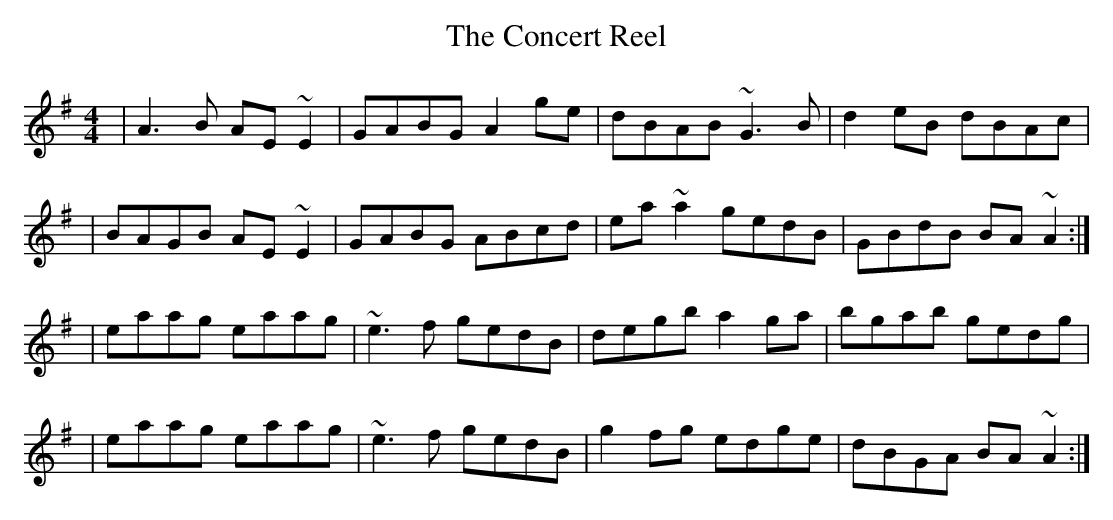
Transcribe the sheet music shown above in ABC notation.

X:1
T:The Concert Reel
M:4/4
L:1/8
K:G
|A3B AE~E2|GABG A2ge|dBAB ~G3B|d2eB dBAc|
|BAGB AE~E2|GABG ABcd|ea~a2 gedB|GBdB BA~A2:|
|eaag eaag|~e3f gedB|degb a2ga|bgab gedg|
|eaag eaag|~e3f gedB|g2fg edge|dBGA BA~A2:|
